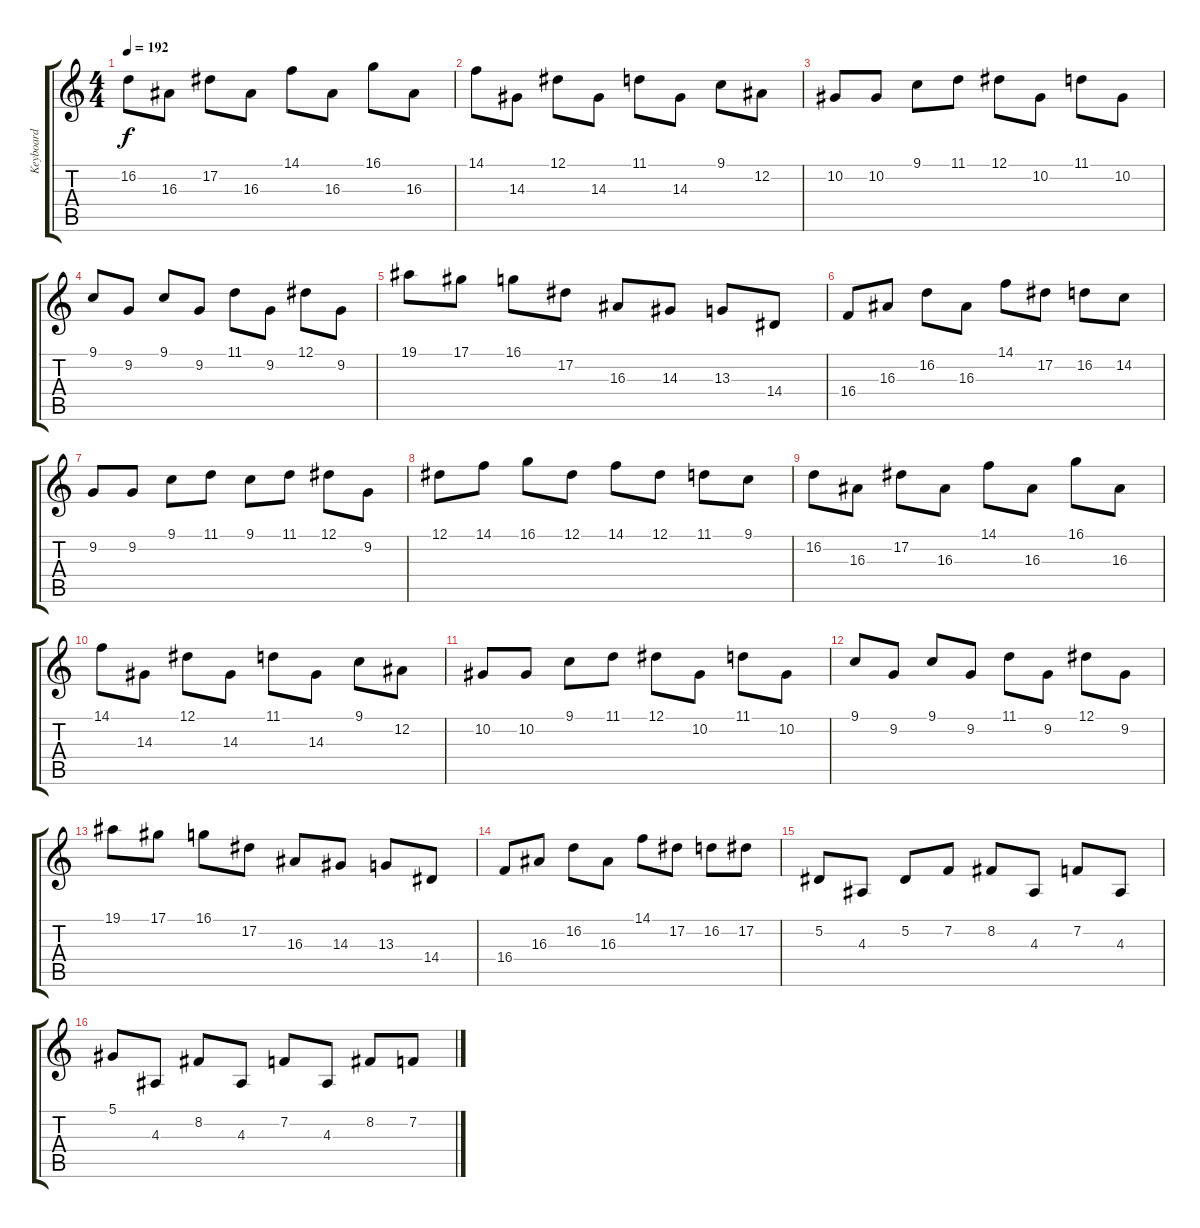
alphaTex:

\track ("Keyboard" "Keyboard") {instrument fx1rain}
\staff {score tabs}
\tuning (Eb4 Bb3 Gb3 Db3 Ab2 Eb2) {hide}
\ts (4 4)
\tempo 192
\clef g2
\ks c
16.2.8{dy f} 16.3.8 17.2.8 16.3.8 14.1.8 16.3.8 16.1.8 16.3.8 |
14.1.8 14.3.8 12.1.8 14.3.8 11.1.8 14.3.8 9.1.8 12.2.8 |
10.2.8 10.2.8 9.1.8 11.1.8 12.1.8 10.2.8 11.1.8 10.2.8 |
9.1.8 9.2.8 9.1.8 9.2.8 11.1.8 9.2.8 12.1.8 9.2.8 |
19.1.8 17.1.8 16.1.8 17.2.8 16.3.8 14.3.8 13.3.8 14.4.8 |
16.4.8 16.3.8 16.2.8 16.3.8 14.1.8 17.2.8 16.2.8 14.2.8 |
\section ("" "")
9.2.8 9.2.8 9.1.8 11.1.8 9.1.8 11.1.8 12.1.8 9.2.8 |
12.1.8 14.1.8 16.1.8 12.1.8 14.1.8 12.1.8 11.1.8 9.1.8 |
16.2.8 16.3.8 17.2.8 16.3.8 14.1.8 16.3.8 16.1.8 16.3.8 |
14.1.8 14.3.8 12.1.8 14.3.8 11.1.8 14.3.8 9.1.8 12.2.8 |
10.2.8 10.2.8 9.1.8 11.1.8 12.1.8 10.2.8 11.1.8 10.2.8 |
9.1.8 9.2.8 9.1.8 9.2.8 11.1.8 9.2.8 12.1.8 9.2.8 |
19.1.8 17.1.8 16.1.8 17.2.8 16.3.8 14.3.8 13.3.8 14.4.8 |
16.4.8 16.3.8 16.2.8 16.3.8 14.1.8 17.2.8 16.2.8 17.2.8 |
\section ("" "")
5.2.8{volume 13} 4.3.8 5.2.8 7.2.8 8.2.8 4.3.8 7.2.8 4.3.8 |
5.1.8 4.3.8 8.2.8 4.3.8 7.2.8 4.3.8 8.2.8 7.2.8
